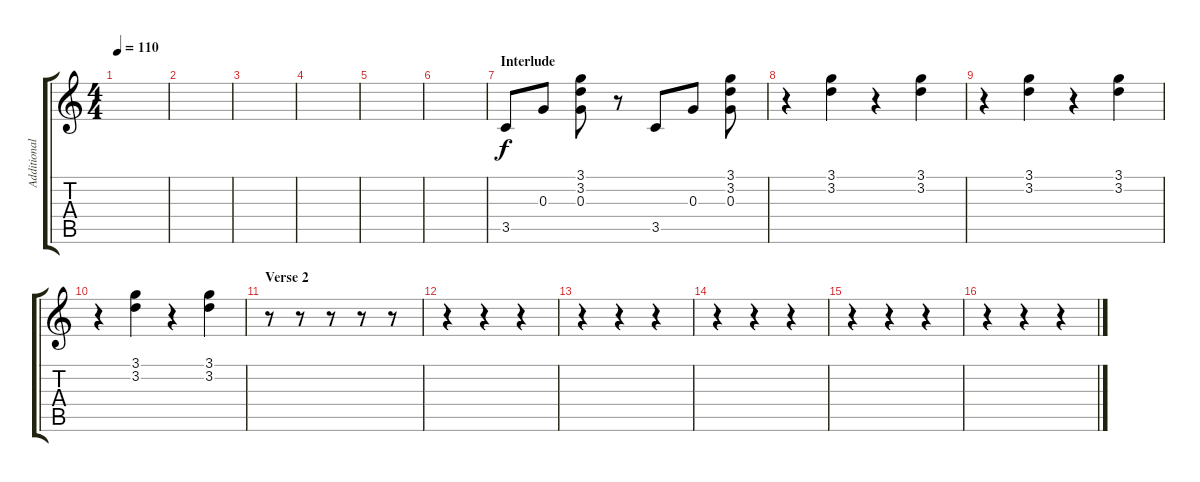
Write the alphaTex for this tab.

\track ("Additional guitar" "Additional") {instrument electricguitarjazz}
\staff {score tabs}
\tuning (E4 B3 G3 D3 A2 E2) {hide}
\ts (4 4)
\tempo 110
\clef g2
\ks c
|
|
|
|
|
|
\section ("" "Interlude")
3.5.8 0.3.8 (3.1 3.2 0.3).8 r.8 3.5.8 0.3.8 (3.1 3.2 0.3).8 |
r.4 (3.1 3.2).4 r.4 (3.1 3.2).4 |
r.4 (3.1 3.2).4 r.4 (3.1 3.2).4 |
r.4 (3.1 3.2).4 r.4 (3.1 3.2).4 |
\section ("" "Verse 2")
r.8 r.8 r.8 r.8 r.8 |
r.4 r.4 r.4 |
r.4 r.4 r.4 |
r.4 r.4 r.4 |
r.4 r.4 r.4 |
r.4 r.4 r.4
